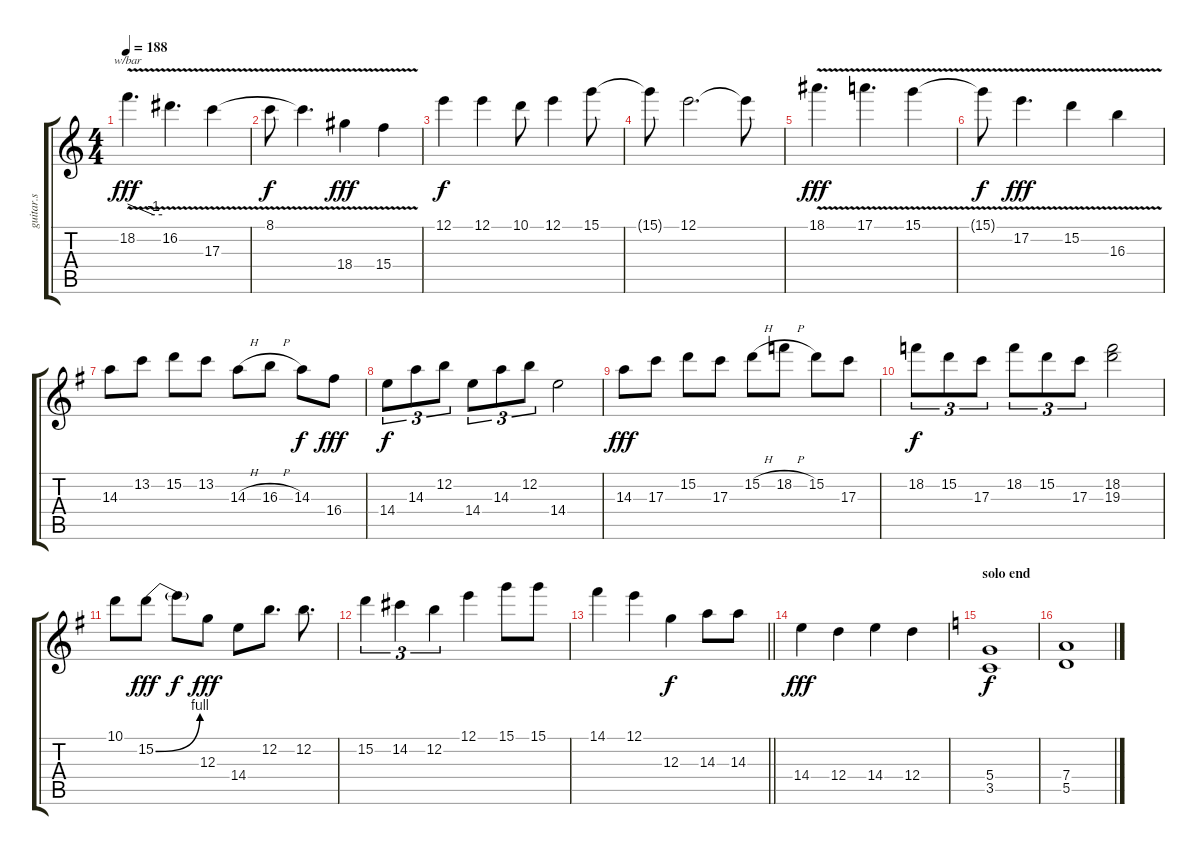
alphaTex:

\track ("guitar.s" "guitar.s") {instrument overdrivenguitar}
\staff {score tabs}
\tuning (E4 B3 G3 D3 A2 E2) {hide}
\ts (4 4)
\tempo 188
\clef g2
\ks c
18.2{v}.4{d tbe (custom default 0 0 45 -4 60 -4) dy fff} 16.2{v}.4{d} 17.3{v}.4 |
8.1{v}.8{dy f} 17.3{t}.4{d} 18.4{v}.4{dy fff} 15.4{v}.4 |
12.1.4{dy f} 12.1.4 10.1.8 12.1.4 15.1.8 |
15.1{t}.8 12.1.2{d} 12.1{t}.8 |
18.1{v}.4{d dy fff} 17.1{v}.4{d} 15.1{v}.4 |
15.1{v t}.8{dy f} 17.2{v}.4{d dy fff} 15.2{v}.4 16.3{v}.4 |
\ks g
14.3.8 13.2.8 15.2.8 13.2.8 14.3{h}.8 16.3{h}.8 14.3.8{dy f} 16.4.8{dy fff} |
14.4.8{tu (3 2) dy f} 14.3.8{tu (3 2)} 12.2.8{tu (3 2)} 14.4.8{tu (3 2)} 14.3.8{tu (3 2)} 12.2.8{tu (3 2)} 14.4.2 |
14.3.8{dy fff} 17.3.8 15.2.8 17.3.8 15.2{h}.8 18.2{h}.8 15.2.8 17.3.8 |
18.2.8{tu (3 2) dy f} 15.2.8{tu (3 2)} 17.3.8{tu (3 2)} 18.2.8{tu (3 2)} 15.2.8{tu (3 2)} 17.3.8{tu (3 2)} (18.2 19.3).2 |
10.1.8 15.2{be (bend 0 0 60 4)}.8{dy fff} 15.2{t}.8{dy f} 12.3.8{dy fff} 14.4.8 12.2.8{d} 12.2.8{d} |
15.2.4{tu (3 2)} 14.2.4{tu (3 2)} 12.2.4{tu (3 2)} 12.1.4 15.1.8 15.1.8 |
\barLineRight lightlight
14.1.4 12.1.4 12.3.4{dy f} 14.3.8 14.3.8 |
14.4.4{dy fff} 12.4.4 14.4.4 12.4.4 |
\section ("" "solo end")
\ks c
(5.4 3.5).1{dy f} |
(7.4 5.5).1
